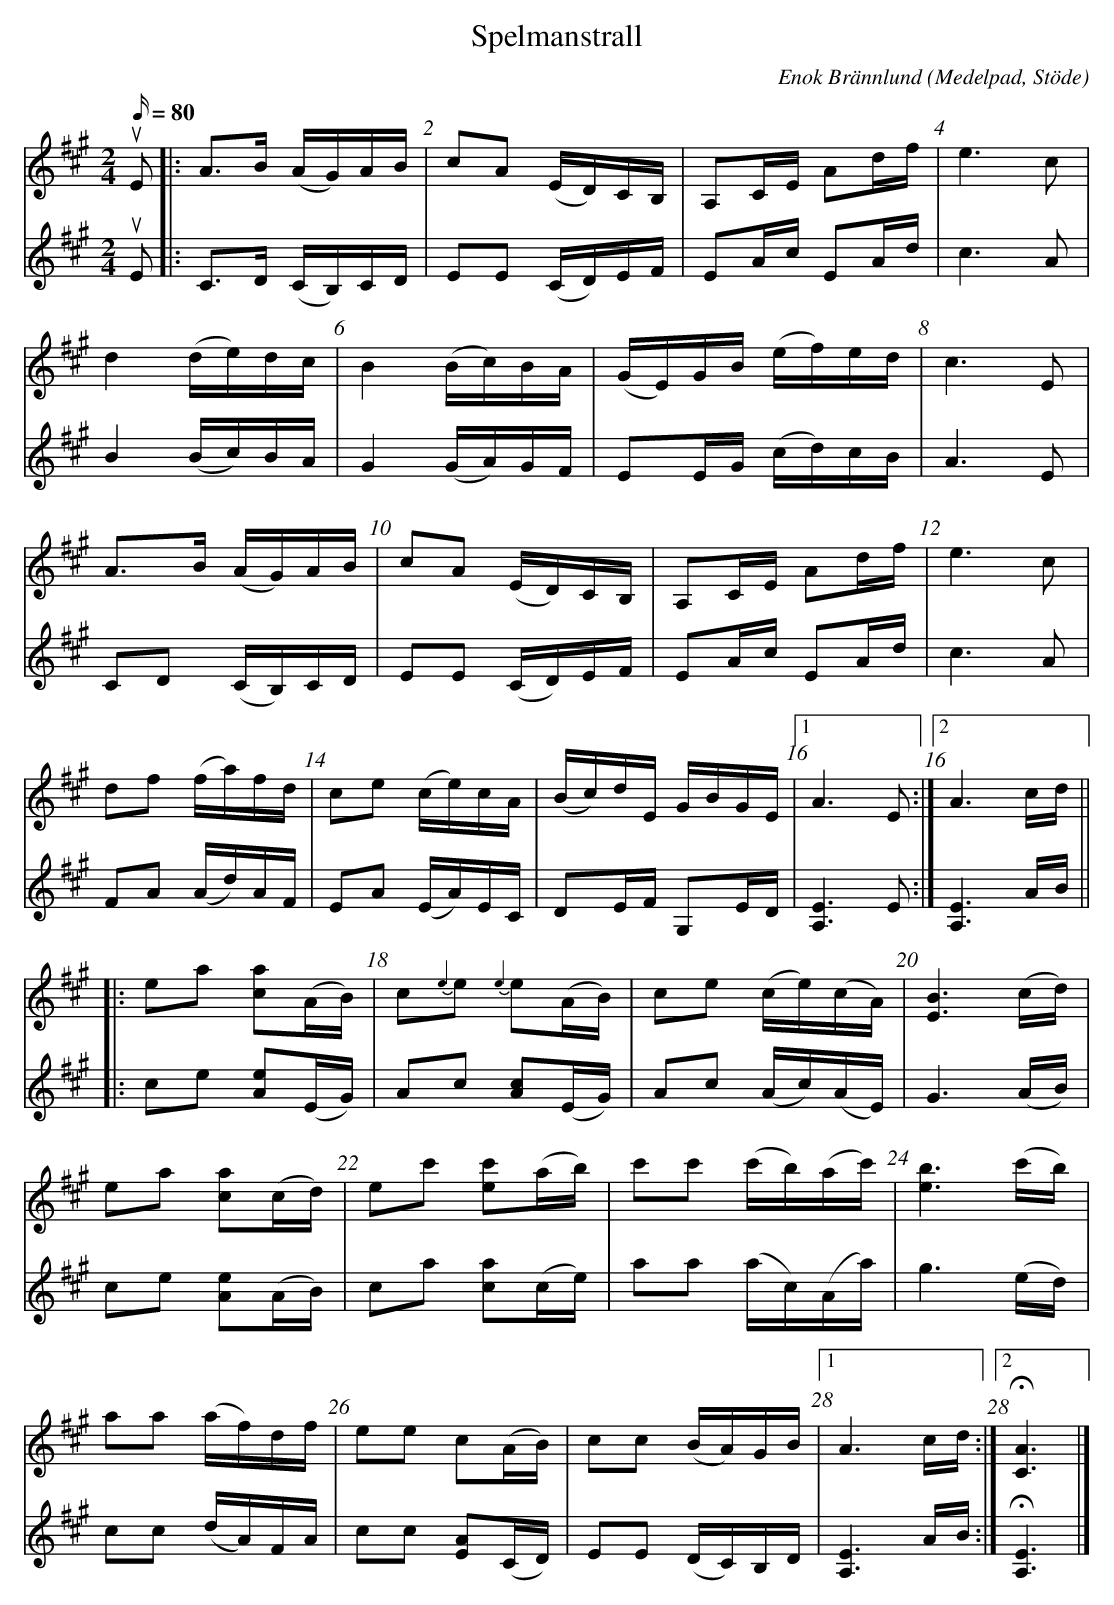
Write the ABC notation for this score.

X:1
T: Spelmanstrall
M: 2/4
L: 1/16
C: Enok Brännlund
O: Medelpad, Stöde
Q: 80
K: A
[V:1][V:2][I:repbra 0]
[V:1] uE2 \
[V:2] uE2 \
[V:1]|: A3B     (AG)AB    | c2A2         (ED)CB,  | A,2CE   A2df     | e6     c2   |
[V:2]|: C3D     (CB,)CD   | E2E2         (CD)EF   | E2Ac    E2Ad     | c6     A2   |
[V:1]   d4      (de)dc    | B4           (Bc)BA   | (GE)GB (ef)ed    | c6     E2   |
[V:2]   B4      (Bc)BA    | G4           (GA)GF   | E2EG   (cd)cB    | A6     E2   |
[V:1]   A3B     (AG)AB    | c2A2         (ED)CB,  | A,2CE   A2df     | e6     c2   |
[V:2]   C2D2    (CB,)CD   | E2E2         (CD)EF   | E2Ac    E2Ad     | c6     A2   |
[V:1]   d2f2    (fa)fd    | c2e2         (ce)cA   | (Bc)dE  GBGE     |1 A6    E2  :|2 A6    cd ||
[V:2]   F2A2    (Ad)AF    | E2A2         (EA)EC   | D2EF    G,2ED    |1 [A,E]6 E2  :|2 [A,E]6 AB ||
[V:1]|: e2a2    [ca]2(AB) | c2{e2}e2 {e2}   e2(AB)| c2e2   (ce)(cA)  | [EB]6 (cd)  |
[V:2]|: c2e2    [Ae]2(EG) | A2c2        [Ac]2(EG) | A2c2   (Ac)(AE)  | G6    (AB)  |
[V:1]   e2a2    [ca]2(cd) | e2c'2       [ec']2(ab)| c'2c'2 (c'b)(ac')| [eb]6 (c'b) |
[V:2]   c2e2    [Ae]2(AB) | c2a2        [ca]2(ce) | a2a2   (ac)(Aa)  | g6    (ed)  |
[V:1]   a2a2    (af)df    | e2e2         c2(AB)   | c2c2   (BA)GB    |1 A6     cd  :|2 H[CA]6 |]
[V:2]   c2c2    (dA)FA    | c2c2        [EA]2(CD) | E2E2   (DC)B,D   |1 [A,E]6 AB  :|2 H[A,E]6|]
